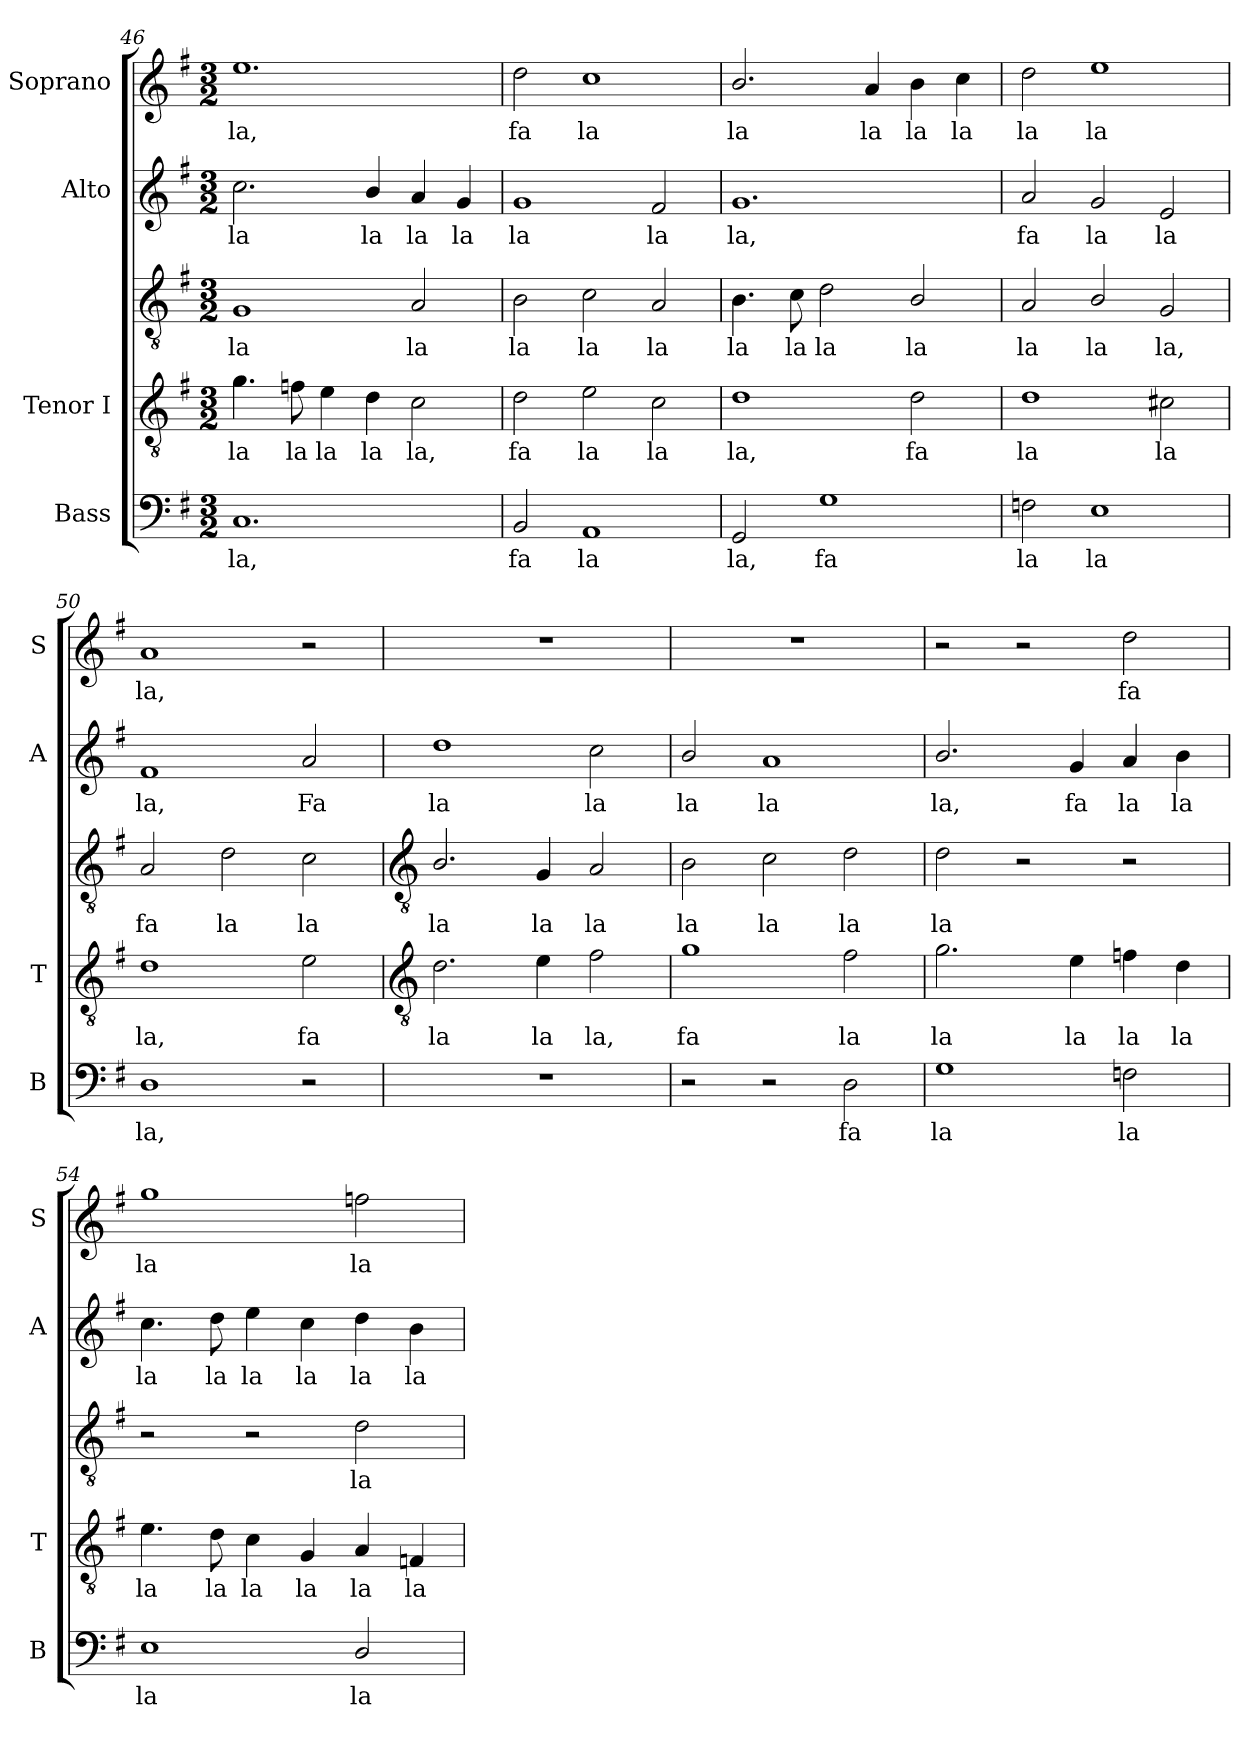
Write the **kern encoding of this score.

**kern	**text	**kern	**text	**kern	**text	**kern	**text	**kern	**text
*part4	*part4	*part3	*part3	*part3	*part3	*part2	*part2	*part1	*part1
*staff5	*staff5	*staff4	*staff4	*staff3	*staff3	*staff2	*staff2	*staff1	*staff1
*I"Bass	*	*I"Tenor I	*	*	*	*I"Alto	*	*I"Soprano	*
*I'B	*	*I'T	*	*	*	*I'A	*	*I'S	*
*clefF4	*	*clefGv2	*	*clefGv2	*	*clefG2	*	*clefG2	*
*k[f#]	*	*k[f#]	*	*k[f#]	*	*k[f#]	*	*k[f#]	*
*G:	*	*G:	*	*G:	*	*G:	*	*G:	*
*M3/2	*	*M3/2	*	*M3/2	*	*M3/2	*	*M3/2	*
=46	=46	=46	=46	=46	=46	=46	=46	=46	=46
!	!LO:LY:b	!	!LO:LY:b	!	!LO:LY:b	!	!LO:LY:b	!	!LO:LY:b
1.C	la,	4.g	la	1G	la	2.cc	la	1.ee	la,
!	!	!	!LO:LY:b	!	!	!	!	!	!
.	.	8fn	la	.	.	.	.	.	.
!	!	!	!LO:LY:b	!	!	!	!	!	!
.	.	4e	la	.	.	.	.	.	.
!	!	!	!LO:LY:b	!	!	!	!LO:LY:b	!	!
.	.	4d	la	.	.	4b/	la	.	.
!	!	!	!LO:LY:b	!	!LO:LY:b	!	!LO:LY:b	!	!
.	.	2c	la,	2A	la	4a	la	.	.
!	!	!	!	!	!	!	!LO:LY:b	!	!
.	.	.	.	.	.	4g	la	.	.
=47	=47	=47	=47	=47	=47	=47	=47	=47	=47
!	!LO:LY:b	!	!LO:LY:b	!	!LO:LY:b	!	!LO:LY:b	!	!LO:LY:b
2BB	fa	2d	fa	2B	la	1g	la	2dd	fa
!	!LO:LY:b	!	!LO:LY:b	!	!LO:LY:b	!	!	!	!LO:LY:b
1AA	la	2e	la	2c	la	.	.	1cc	la
!	!	!	!LO:LY:b	!	!LO:LY:b	!	!LO:LY:b	!	!
.	.	2c	la	2A	la	2f#	la	.	.
=48	=48	=48	=48	=48	=48	=48	=48	=48	=48
!	!LO:LY:b	!	!LO:LY:b	!	!LO:LY:b	!	!LO:LY:b	!	!LO:LY:b
2GG	la,	1d	la,	4.B	la	1.g	la,	2.b/	la
!	!	!	!	!	!LO:LY:b	!	!	!	!
.	.	.	.	8c	la	.	.	.	.
!	!LO:LY:b	!	!	!	!LO:LY:b	!	!	!	!
1G	fa	.	.	2d	la	.	.	.	.
!	!	!	!	!	!	!	!	!	!LO:LY:b
.	.	.	.	.	.	.	.	4a	la
!	!	!	!LO:LY:b	!	!LO:LY:b	!	!	!	!LO:LY:b
.	.	2d	fa	2B/	la	.	.	4b	la
!	!	!	!	!	!	!	!	!	!LO:LY:b
.	.	.	.	.	.	.	.	4cc	la
=49	=49	=49	=49	=49	=49	=49	=49	=49	=49
!	!LO:LY:b	!	!LO:LY:b	!	!LO:LY:b	!	!LO:LY:b	!	!LO:LY:b
2Fn	la	1d	la	2A	la	2a	fa	2dd	la
!	!LO:LY:b	!	!	!	!LO:LY:b	!	!LO:LY:b	!	!LO:LY:b
1E	la	.	.	2B/	la	2g	la	1ee	la
!	!	!	!LO:LY:b	!	!LO:LY:b	!	!LO:LY:b	!	!
.	.	2c#X	la	2G	la,	2e	la	.	.
=50	=50	=50	=50	=50	=50	=50	=50	=50	=50
!	!LO:LY:b	!	!LO:LY:b	!	!LO:LY:b	!	!LO:LY:b	!	!LO:LY:b
1D	la,	1d	la,	2A	fa	1f#	la,	1a	la,
!	!	!	!	!	!LO:LY:b	!	!	!	!
.	.	.	.	2d	la	.	.	.	.
!	!	!	!LO:LY:b	!	!LO:LY:b	!	!LO:LY:b	!	!
2r	.	2e	fa	2c	la	2a	Fa	2r	.
!!LO:LB:g=z
=51	=51	=51	=51	=51	=51	=51	=51	=51	=51
*	*	*clefGv2	*	*clefGv2	*	*	*	*	*
!LO:N:vis=1	!	!	!LO:LY:b	!	!LO:LY:b	!	!LO:LY:b	!LO:N:vis=1	!
1.r	.	2.d	la	2.B/	la	1dd	la	1.r	.
!	!	!	!LO:LY:b	!	!LO:LY:b	!	!	!	!
.	.	4e	la	4G	la	.	.	.	.
!	!	!	!LO:LY:b	!	!LO:LY:b	!	!LO:LY:b	!	!
.	.	2f#	la,	2A	la	2cc	la	.	.
=52	=52	=52	=52	=52	=52	=52	=52	=52	=52
!	!	!	!LO:LY:b	!	!LO:LY:b	!	!LO:LY:b	!LO:N:vis=1	!
2r	.	1g	fa	2B	la	2b/	la	1.r	.
!	!	!	!	!	!LO:LY:b	!	!LO:LY:b	!	!
2r	.	.	.	2c	la	1a	la	.	.
!	!LO:LY:b	!	!LO:LY:b	!	!LO:LY:b	!	!	!	!
2D	fa	2f#	la	2d	la	.	.	.	.
=53	=53	=53	=53	=53	=53	=53	=53	=53	=53
!	!LO:LY:b	!	!LO:LY:b	!	!LO:LY:b	!	!LO:LY:b	!	!
1G	la	2.g	la	2d	la	2.b/	la,	2r	.
.	.	.	.	2r	.	.	.	2r	.
!	!	!	!LO:LY:b	!	!	!	!LO:LY:b	!	!
.	.	4e	la	.	.	4g	fa	.	.
!	!LO:LY:b	!	!LO:LY:b	!	!	!	!LO:LY:b	!	!LO:LY:b
2Fn	la	4fn	la	2r	.	4a	la	2dd	fa
!	!	!	!LO:LY:b	!	!	!	!LO:LY:b	!	!
.	.	4d	la	.	.	4b	la	.	.
=54	=54	=54	=54	=54	=54	=54	=54	=54	=54
!	!LO:LY:b	!	!LO:LY:b	!	!	!	!LO:LY:b	!	!LO:LY:b
1E	la	4.e	la	2r	.	4.cc	la	1gg	la
!	!	!	!LO:LY:b	!	!	!	!LO:LY:b	!	!
.	.	8d	la	.	.	8dd	la	.	.
!	!	!	!LO:LY:b	!	!	!	!LO:LY:b	!	!
.	.	4c	la	2r	.	4ee	la	.	.
!	!	!	!LO:LY:b	!	!	!	!LO:LY:b	!	!
.	.	4G	la	.	.	4cc	la	.	.
!	!LO:LY:b	!	!LO:LY:b	!	!LO:LY:b	!	!LO:LY:b	!	!LO:LY:b
2D/	la	4A	la	2d	la	4dd	la	2ffn	la
!	!	!	!LO:LY:b	!	!	!	!LO:LY:b	!	!
.	.	4Fn	la	.	.	4b	la	.	.
=	=	=	=	=	=	=	=	=	=
*-	*-	*-	*-	*-	*-	*-	*-	*-	*-
